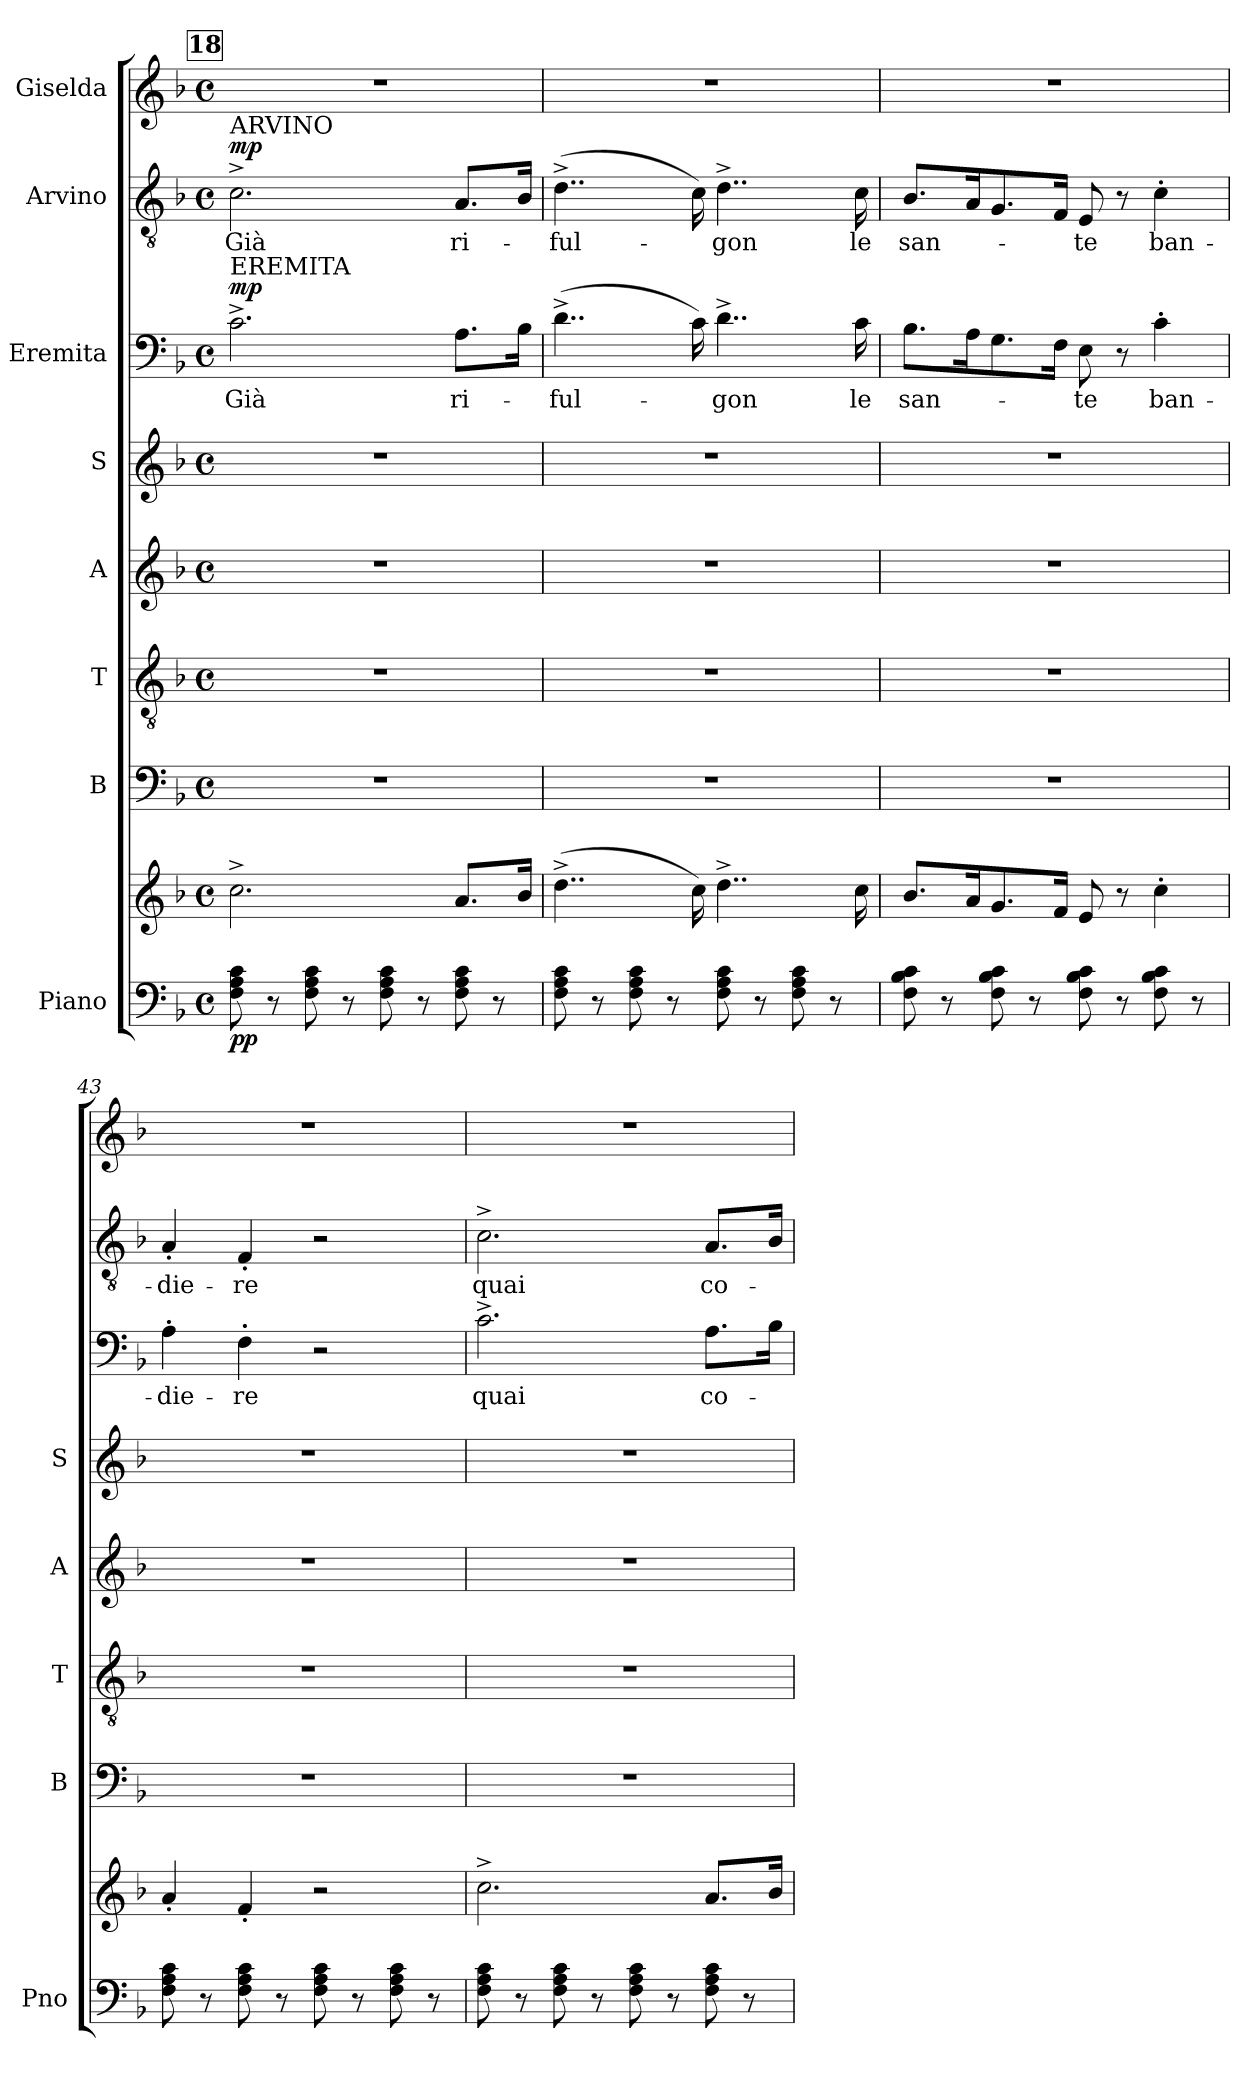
**kern	**kern	**dynam	**kern	**kern	**kern	**kern	**kern	**text	**dynam	**kern	**text	**dynam	**kern
*part8	*part8	*part8	*part7	*part6	*part5	*part4	*part3	*part3	*part3	*part2	*part2	*part2	*part1
*staff9	*staff8	*staff8/9	*staff7	*staff6	*staff5	*staff4	*staff3	*staff3	*staff3	*staff2	*staff2	*staff2	*staff1
*I"Piano	*	*	*I"B	*I"T	*I"A	*I"S	*I"Eremita	*	*	*I"Arvino	*	*	*I"Giselda
*I'Pno	*	*	*I'B	*I'T	*I'A	*I'S	*	*	*	*	*	*	*
!!LO:LB:g=z
*clefF4	*clefG2	*	*clefF4	*clefGv2	*clefG2	*clefG2	*clefF4	*	*	*clefGv2	*	*	*clefG2
*k[b-]	*k[b-]	*	*k[b-]	*k[b-]	*k[b-]	*k[b-]	*k[b-]	*	*	*k[b-]	*	*	*k[b-]
*M4/4	*M4/4	*	*M4/4	*M4/4	*M4/4	*M4/4	*M4/4	*	*	*M4/4	*	*	*M4/4
*met(c)	*met(c)	*	*met(c)	*met(c)	*met(c)	*met(c)	*met(c)	*	*	*met(c)	*	*	*met(c)
!!LO:REH:place=s1:a:B:fs=14:t=18
=40	=40	=40	=40	=40	=40	=40	=40	=40	=40	=40	=40	=40	=40
!	!	!	!	!	!	!	!	!	!	!LO:TX:a:t=ARVINO	!	!	!
!	!	!	!	!	!	!	!LO:TX:a:t=EREMITA	!	!	!	!	!	!
!	!	!LO:DY:b=2	!	!	!	!	!	!	!	!	!	!	!
!	!	!LO:DY:n=1:b	!	!	!	!	!	!	!LO:DY:a	!	!	!LO:DY:a	!
8F\ 8A\ 8c\	2.cc^\	p p	1r	1r	1r	1r	2.c^\	Già	mp	2.c^\	Già	mp	1r
8r	.	.	.	.	.	.	.	.	.	.	.	.	.
8F\ 8A\ 8c\	.	.	.	.	.	.	.	.	.	.	.	.	.
8r	.	.	.	.	.	.	.	.	.	.	.	.	.
8F\ 8A\ 8c\	.	.	.	.	.	.	.	.	.	.	.	.	.
8r	.	.	.	.	.	.	.	.	.	.	.	.	.
8F\ 8A\ 8c\	8.a/L	.	.	.	.	.	8.A\L	ri-	.	8.A/L	ri-	.	.
8r	.	.	.	.	.	.	.	.	.	.	.	.	.
.	16b-/Jk	.	.	.	.	.	16B-\Jk	.	.	16B-/Jk	.	.	.
=41	=41	=41	=41	=41	=41	=41	=41	=41	=41	=41	=41	=41	=41
8F\ 8A\ 8c\	(4..dd^\	.	1r	1r	1r	1r	(4..d^\	-ful-	.	(4..d^\	-ful-	.	1r
8r	.	.	.	.	.	.	.	.	.	.	.	.	.
8F\ 8A\ 8c\	.	.	.	.	.	.	.	.	.	.	.	.	.
8r	.	.	.	.	.	.	.	.	.	.	.	.	.
.	16cc\)	.	.	.	.	.	16c\)	.	.	16c\)	.	.	.
8F\ 8A\ 8c\	4..dd^\	.	.	.	.	.	4..d^\	-gon	.	4..d^\	-gon	.	.
8r	.	.	.	.	.	.	.	.	.	.	.	.	.
8F\ 8A\ 8c\	.	.	.	.	.	.	.	.	.	.	.	.	.
8r	.	.	.	.	.	.	.	.	.	.	.	.	.
.	16cc\	.	.	.	.	.	16c\	le	.	16c\	le	.	.
=42	=42	=42	=42	=42	=42	=42	=42	=42	=42	=42	=42	=42	=42
8F\ 8B-\ 8c\	8.b-/L	.	1r	1r	1r	1r	8.B-\L	san-	.	8.B-/L	san-	.	1r
8r	.	.	.	.	.	.	.	.	.	.	.	.	.
.	16a/K	.	.	.	.	.	16A\K	.	.	16A/K	.	.	.
8F\ 8B-\ 8c\	8.g/	.	.	.	.	.	8.G\	.	.	8.G/	.	.	.
8r	.	.	.	.	.	.	.	.	.	.	.	.	.
.	16f/Jk	.	.	.	.	.	16F\Jk	.	.	16F/Jk	.	.	.
8F\ 8B-\ 8c\	8e/	.	.	.	.	.	8E\	-te	.	8E/	-te	.	.
8r	8r	.	.	.	.	.	8r	.	.	8r	.	.	.
8F\ 8B-\ 8c\	4cc'\	.	.	.	.	.	4c'\	ban-	.	4c'\	ban-	.	.
8r	.	.	.	.	.	.	.	.	.	.	.	.	.
=43	=43	=43	=43	=43	=43	=43	=43	=43	=43	=43	=43	=43	=43
8F\ 8A\ 8c\	4a'/	.	1r	1r	1r	1r	4A'\	-die-	.	4A'/	-die-	.	1r
8r	.	.	.	.	.	.	.	.	.	.	.	.	.
8F\ 8A\ 8c\	4f'/	.	.	.	.	.	4F'\	-re	.	4F'/	-re	.	.
8r	.	.	.	.	.	.	.	.	.	.	.	.	.
8F\ 8A\ 8c\	2r	.	.	.	.	.	2r	.	.	2r	.	.	.
8r	.	.	.	.	.	.	.	.	.	.	.	.	.
8F\ 8A\ 8c\	.	.	.	.	.	.	.	.	.	.	.	.	.
8r	.	.	.	.	.	.	.	.	.	.	.	.	.
=44	=44	=44	=44	=44	=44	=44	=44	=44	=44	=44	=44	=44	=44
8F\ 8A\ 8c\	2.cc^\	.	1r	1r	1r	1r	2.c^\	quai	.	2.c^\	quai	.	1r
8r	.	.	.	.	.	.	.	.	.	.	.	.	.
8F\ 8A\ 8c\	.	.	.	.	.	.	.	.	.	.	.	.	.
8r	.	.	.	.	.	.	.	.	.	.	.	.	.
8F\ 8A\ 8c\	.	.	.	.	.	.	.	.	.	.	.	.	.
8r	.	.	.	.	.	.	.	.	.	.	.	.	.
8F\ 8A\ 8c\	8.a/L	.	.	.	.	.	8.A\L	co-	.	8.A/L	co-	.	.
8r	.	.	.	.	.	.	.	.	.	.	.	.	.
.	16b-/Jk	.	.	.	.	.	16B-\Jk	.	.	16B-/Jk	.	.	.
=	=	=	=	=	=	=	=	=	=	=	=	=	=
*-	*-	*-	*-	*-	*-	*-	*-	*-	*-	*-	*-	*-	*-
